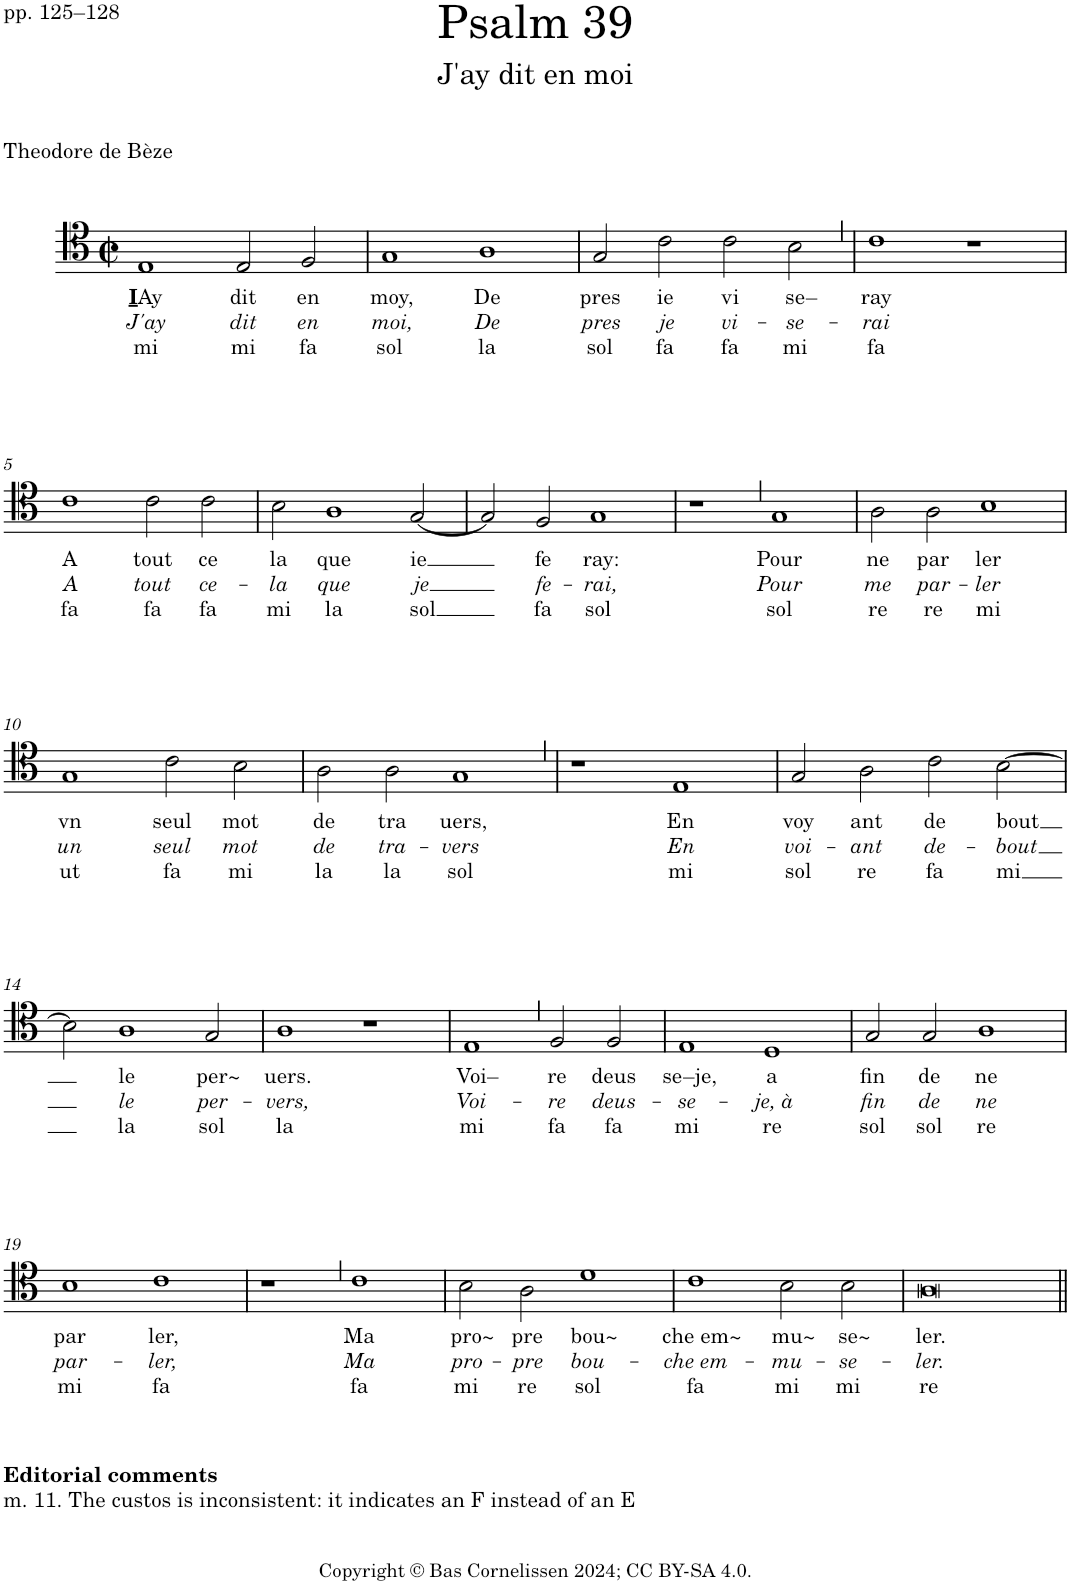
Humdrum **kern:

**kern	**text	**text	**text
*part1	*part1	*part1	*part1
*staff1	*staff1	*staff1	*staff1
*I"Voice	*	*	*
*I'Vo.	*	*	*
*clefC4	*	*	*
*k[]	*	*	*
*M4/2	*	*	*
*met(c|)	*	*	*
=1	=1	=1	=1
!	!LO:LY:b	!LO:LY:b	!LO:LY:b
1E	I Ay	J'ay	mi
!	!LO:LY:b	!LO:LY:b	!LO:LY:b
2E/	dit	dit	mi
!	!LO:LY:b	!LO:LY:b	!LO:LY:b
2F/	en	en	fa
=2	=2	=2	=2
!	!LO:LY:b	!LO:LY:b	!LO:LY:b
1G	moy,	moi,	sol
!	!LO:LY:b	!LO:LY:b	!LO:LY:b
1A	De	De	la
=3	=3	=3	=3
!	!LO:LY:b	!LO:LY:b	!LO:LY:b
2G/	pres	pres	sol
!	!LO:LY:b	!LO:LY:b	!LO:LY:b
2c\	ie	je	fa
!	!LO:LY:b	!LO:LY:b	!LO:LY:b
2c\	vi	vi-	fa
!	!LO:LY:b	!LO:LY:b	!LO:LY:b
2BZ\	se–	-se-	mi
=4	=4	=4	=4
!	!LO:LY:b	!LO:LY:b	!LO:LY:b
1c	ray	-rai	fa
1r	.	.	.
!!LO:LB:g=z
=5	=5	=5	=5
!	!LO:LY:b	!LO:LY:b	!LO:LY:b
1c	A	A	fa
!	!LO:LY:b	!LO:LY:b	!LO:LY:b
2c\	tout	tout	fa
!	!LO:LY:b	!LO:LY:b	!LO:LY:b
2c\	ce	ce-	fa
=6	=6	=6	=6
!	!LO:LY:b	!LO:LY:b	!LO:LY:b
2B\	la	-la	mi
!	!LO:LY:b	!LO:LY:b	!LO:LY:b
1A	que	que	la
!	!LO:LY:b	!LO:LY:b	!LO:LY:b
[2G/	ie	je	sol
=7	=7	=7	=7
2G/]	.	.	.
!	!LO:LY:b	!LO:LY:b	!LO:LY:b
2F/	fe	fe-	fa
!	!LO:LY:b	!LO:LY:b	!LO:LY:b
1G	ray:	-rai,	sol
=8	=8	=8	=8
1r	.	.	.
!	!LO:LY:b	!LO:LY:b	!LO:LY:b
1G	Pour	Pour	sol
=9	=9	=9	=9
!	!LO:LY:b	!LO:LY:b	!LO:LY:b
2A\	ne	me	re
!	!LO:LY:b	!LO:LY:b	!LO:LY:b
2A\	par	par-	re
!	!LO:LY:b	!LO:LY:b	!LO:LY:b
1B	ler	-ler	mi
!!LO:LB:g=z
=10	=10	=10	=10
!	!LO:LY:b	!LO:LY:b	!LO:LY:b
1G	vn	un	ut
!	!LO:LY:b	!LO:LY:b	!LO:LY:b
2c\	seul	seul	fa
!	!LO:LY:b	!LO:LY:b	!LO:LY:b
2B\	mot	mot	mi
=11	=11	=11	=11
!	!LO:LY:b	!LO:LY:b	!LO:LY:b
2A\	de	de	la
!	!LO:LY:b	!LO:LY:b	!LO:LY:b
2A\	tra	tra-	la
!	!LO:LY:b	!LO:LY:b	!LO:LY:b
1GZ	uers,	-vers	sol
=12	=12	=12	=12
1r	.	.	.
!	!LO:LY:b	!LO:LY:b	!LO:LY:b
1E	En	En	mi
=13	=13	=13	=13
!	!LO:LY:b	!LO:LY:b	!LO:LY:b
2G/	voy	voi-	sol
!	!LO:LY:b	!LO:LY:b	!LO:LY:b
2A\	ant	-ant	re
!	!LO:LY:b	!LO:LY:b	!LO:LY:b
2c\	de	de-	fa
!	!LO:LY:b	!LO:LY:b	!LO:LY:b
[2B\	bout	-bout	mi
!!LO:LB:g=z
=14	=14	=14	=14
2B\]	.	.	.
!	!LO:LY:b	!LO:LY:b	!LO:LY:b
1A	le	le	la
!	!LO:LY:b	!LO:LY:b	!LO:LY:b
2G/	per~	per-	sol
=15	=15	=15	=15
!	!LO:LY:b	!LO:LY:b	!LO:LY:b
1A	uers.	-vers,	la
1r	.	.	.
=16	=16	=16	=16
!	!LO:LY:b	!LO:LY:b	!LO:LY:b
1EZ	Voi–	Voi-	mi
!	!LO:LY:b	!LO:LY:b	!LO:LY:b
2F/	re	-re	fa
!	!LO:LY:b	!LO:LY:b	!LO:LY:b
2F/	deus	deus-	fa
=17	=17	=17	=17
!	!LO:LY:b	!LO:LY:b	!LO:LY:b
1E	se–je,	-se-	mi
!	!LO:LY:b	!LO:LY:b	!LO:LY:b
1D	a	-je, à	re
=18	=18	=18	=18
!	!LO:LY:b	!LO:LY:b	!LO:LY:b
2G/	fin	fin	sol
!	!LO:LY:b	!LO:LY:b	!LO:LY:b
2G/	de	de	sol
!	!LO:LY:b	!LO:LY:b	!LO:LY:b
1A	ne	ne	re
!!LO:LB:g=z
=19	=19	=19	=19
!LO:TX:b:B:t=Editorial comments	!	!	!
!LO:TX:b:t=m. 11. The custos is inconsistent&colon; it indicates an F instead of an E	!	!	!
!	!LO:LY:b	!LO:LY:b	!LO:LY:b
1B	par	par-	mi
!	!LO:LY:b	!LO:LY:b	!LO:LY:b
1c	ler,	-ler,	fa
=20	=20	=20	=20
1r	.	.	.
!	!LO:LY:b	!LO:LY:b	!LO:LY:b
1c	Ma	Ma	fa
=21	=21	=21	=21
!	!LO:LY:b	!LO:LY:b	!LO:LY:b
2B\	pro~	pro-	mi
!	!LO:LY:b	!LO:LY:b	!LO:LY:b
2A\	pre	-pre	re
!	!LO:LY:b	!LO:LY:b	!LO:LY:b
1d	bou~	bou-	sol
=22	=22	=22	=22
!	!LO:LY:b	!LO:LY:b	!LO:LY:b
1c	che em~	-che em-	fa
!	!LO:LY:b	!LO:LY:b	!LO:LY:b
2B\	mu~	-mu-	mi
!	!LO:LY:b	!LO:LY:b	!LO:LY:b
2B\	se~	-se-	mi
=23	=23	=23	=23
!	!LO:LY:b	!LO:LY:b	!LO:LY:b
0A	ler.	-ler.	re
=||	=||	=||	=||
*-	*-	*-	*-
